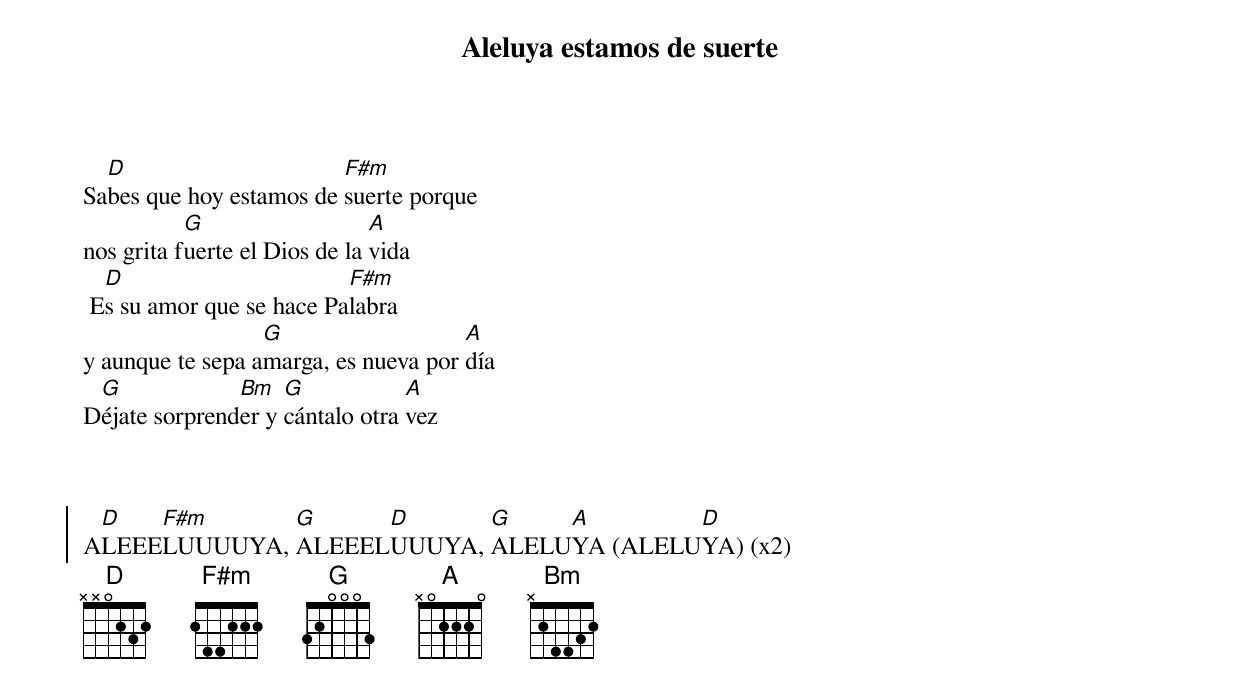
{title: Aleluya estamos de suerte}
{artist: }
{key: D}

Sa[D]bes que hoy estamos de [F#m]suerte porque
nos grita f[G]uerte el Dios de la [A]vida
 E[D]s su amor que se hace Pa[F#m]labra
y aunque te sepa a[G]marga, es nueva por [A]día
D[G]éjate sorprend[Bm]er y [G]cántalo otra [A]vez



{soc}
A[D]LEEE[F#m]LUUUUYA, [G]ALEEEL[D]UUUYA, [G]ALELU[A]YA (ALELU[D]YA) (x2)
{eoc}
